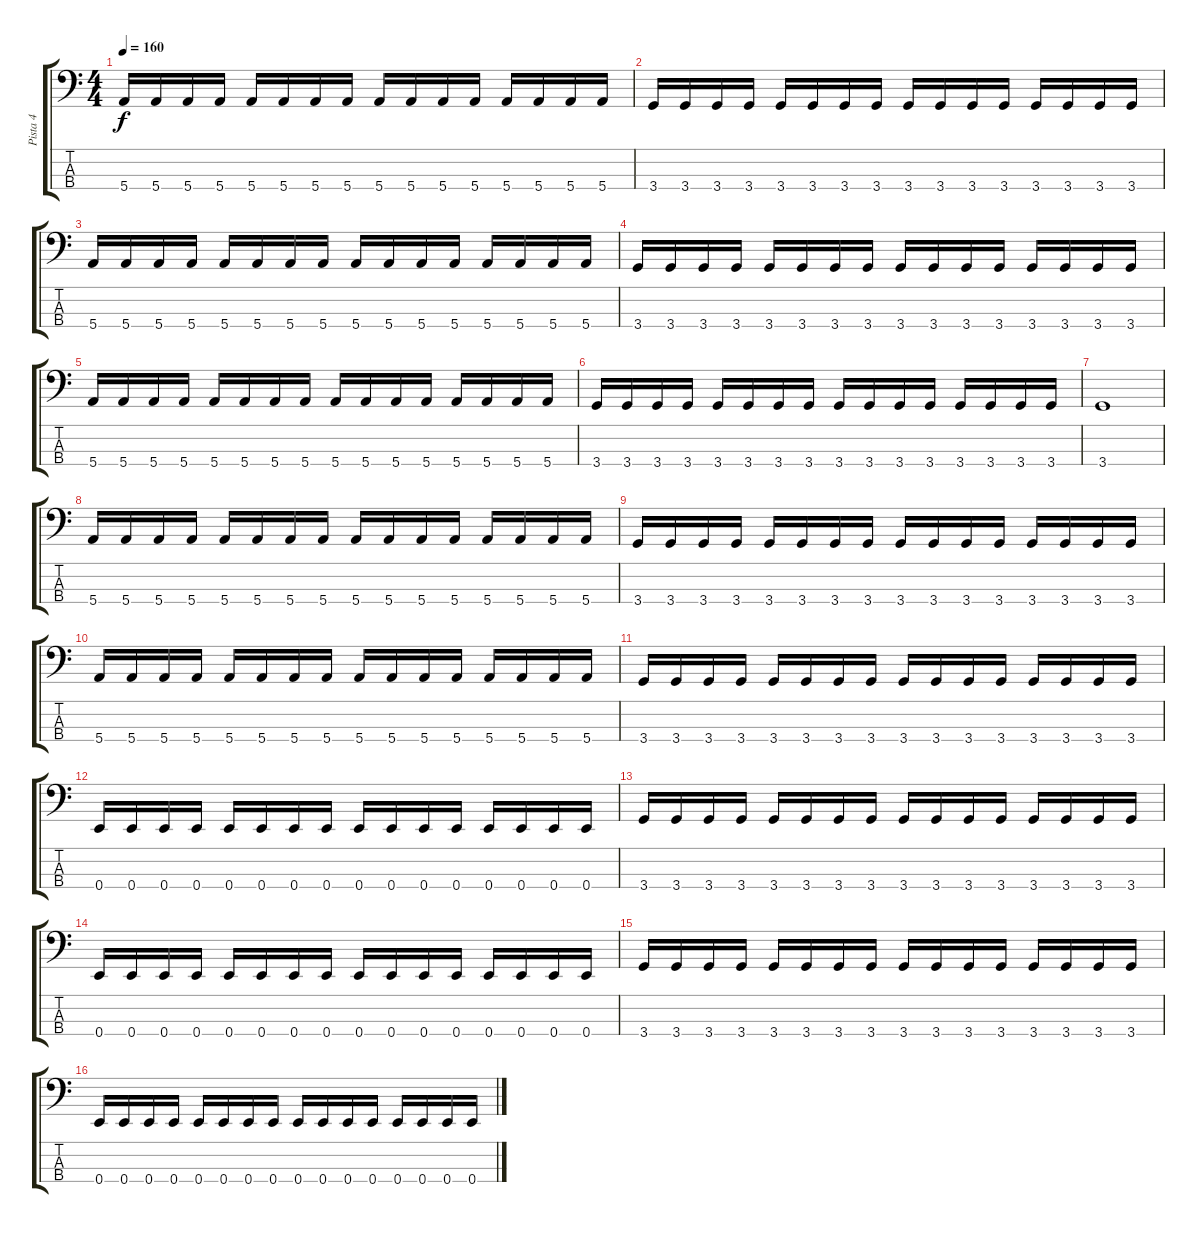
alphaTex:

\track ("Pista 4" "Pista 4") {instrument electricbassfinger}
\staff {score tabs}
\tuning (G2 D2 A1 E1) {hide}
\ts (4 4)
\tempo 160
\clef f4
\ks c
5.4.16{dy f} 5.4.16 5.4.16 5.4.16 5.4.16 5.4.16 5.4.16 5.4.16 5.4.16 5.4.16 5.4.16 5.4.16 5.4.16 5.4.16 5.4.16 5.4.16 |
3.4.16 3.4.16 3.4.16 3.4.16 3.4.16 3.4.16 3.4.16 3.4.16 3.4.16 3.4.16 3.4.16 3.4.16 3.4.16 3.4.16 3.4.16 3.4.16 |
5.4.16 5.4.16 5.4.16 5.4.16 5.4.16 5.4.16 5.4.16 5.4.16 5.4.16 5.4.16 5.4.16 5.4.16 5.4.16 5.4.16 5.4.16 5.4.16 |
3.4.16 3.4.16 3.4.16 3.4.16 3.4.16 3.4.16 3.4.16 3.4.16 3.4.16 3.4.16 3.4.16 3.4.16 3.4.16 3.4.16 3.4.16 3.4.16 |
5.4.16 5.4.16 5.4.16 5.4.16 5.4.16 5.4.16 5.4.16 5.4.16 5.4.16 5.4.16 5.4.16 5.4.16 5.4.16 5.4.16 5.4.16 5.4.16 |
3.4.16 3.4.16 3.4.16 3.4.16 3.4.16 3.4.16 3.4.16 3.4.16 3.4.16 3.4.16 3.4.16 3.4.16 3.4.16 3.4.16 3.4.16 3.4.16 |
3.4.1 |
5.4.16 5.4.16 5.4.16 5.4.16 5.4.16 5.4.16 5.4.16 5.4.16 5.4.16 5.4.16 5.4.16 5.4.16 5.4.16 5.4.16 5.4.16 5.4.16 |
3.4.16 3.4.16 3.4.16 3.4.16 3.4.16 3.4.16 3.4.16 3.4.16 3.4.16 3.4.16 3.4.16 3.4.16 3.4.16 3.4.16 3.4.16 3.4.16 |
5.4.16 5.4.16 5.4.16 5.4.16 5.4.16 5.4.16 5.4.16 5.4.16 5.4.16 5.4.16 5.4.16 5.4.16 5.4.16 5.4.16 5.4.16 5.4.16 |
3.4.16 3.4.16 3.4.16 3.4.16 3.4.16 3.4.16 3.4.16 3.4.16 3.4.16 3.4.16 3.4.16 3.4.16 3.4.16 3.4.16 3.4.16 3.4.16 |
0.4.16 0.4.16 0.4.16 0.4.16 0.4.16 0.4.16 0.4.16 0.4.16 0.4.16 0.4.16 0.4.16 0.4.16 0.4.16 0.4.16 0.4.16 0.4.16 |
3.4.16 3.4.16 3.4.16 3.4.16 3.4.16 3.4.16 3.4.16 3.4.16 3.4.16 3.4.16 3.4.16 3.4.16 3.4.16 3.4.16 3.4.16 3.4.16 |
0.4.16 0.4.16 0.4.16 0.4.16 0.4.16 0.4.16 0.4.16 0.4.16 0.4.16 0.4.16 0.4.16 0.4.16 0.4.16 0.4.16 0.4.16 0.4.16 |
3.4.16 3.4.16 3.4.16 3.4.16 3.4.16 3.4.16 3.4.16 3.4.16 3.4.16 3.4.16 3.4.16 3.4.16 3.4.16 3.4.16 3.4.16 3.4.16 |
0.4.16 0.4.16 0.4.16 0.4.16 0.4.16 0.4.16 0.4.16 0.4.16 0.4.16 0.4.16 0.4.16 0.4.16 0.4.16 0.4.16 0.4.16 0.4.16
